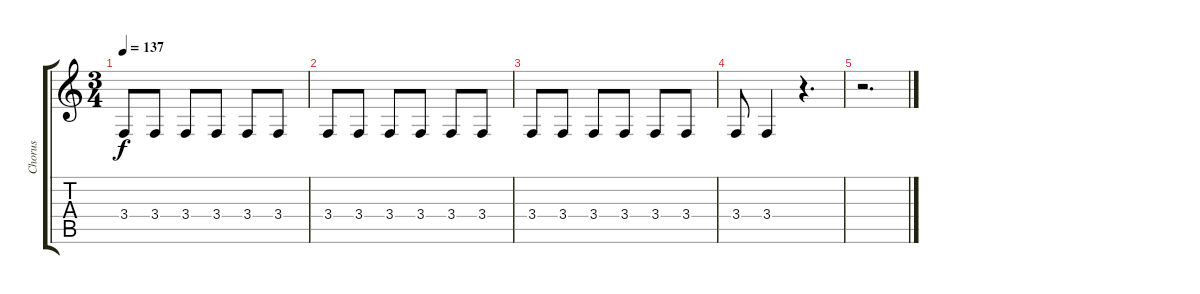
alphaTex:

\track ("Chorus" "Chorus") {instrument pad4choir}
\staff {score tabs}
\tuning (E4 B3 G3 D3 A2 E2) {hide}
\ts (3 4)
\tempo 137
\clef g2
\ks c
3.4.8{dy f} 3.4.8 3.4.8 3.4.8 3.4.8 3.4.8 |
3.4.8 3.4.8 3.4.8 3.4.8 3.4.8 3.4.8 |
3.4.8 3.4.8 3.4.8 3.4.8 3.4.8 3.4.8 |
3.4.8 3.4.4 r.4{d} |
r.2{d}
